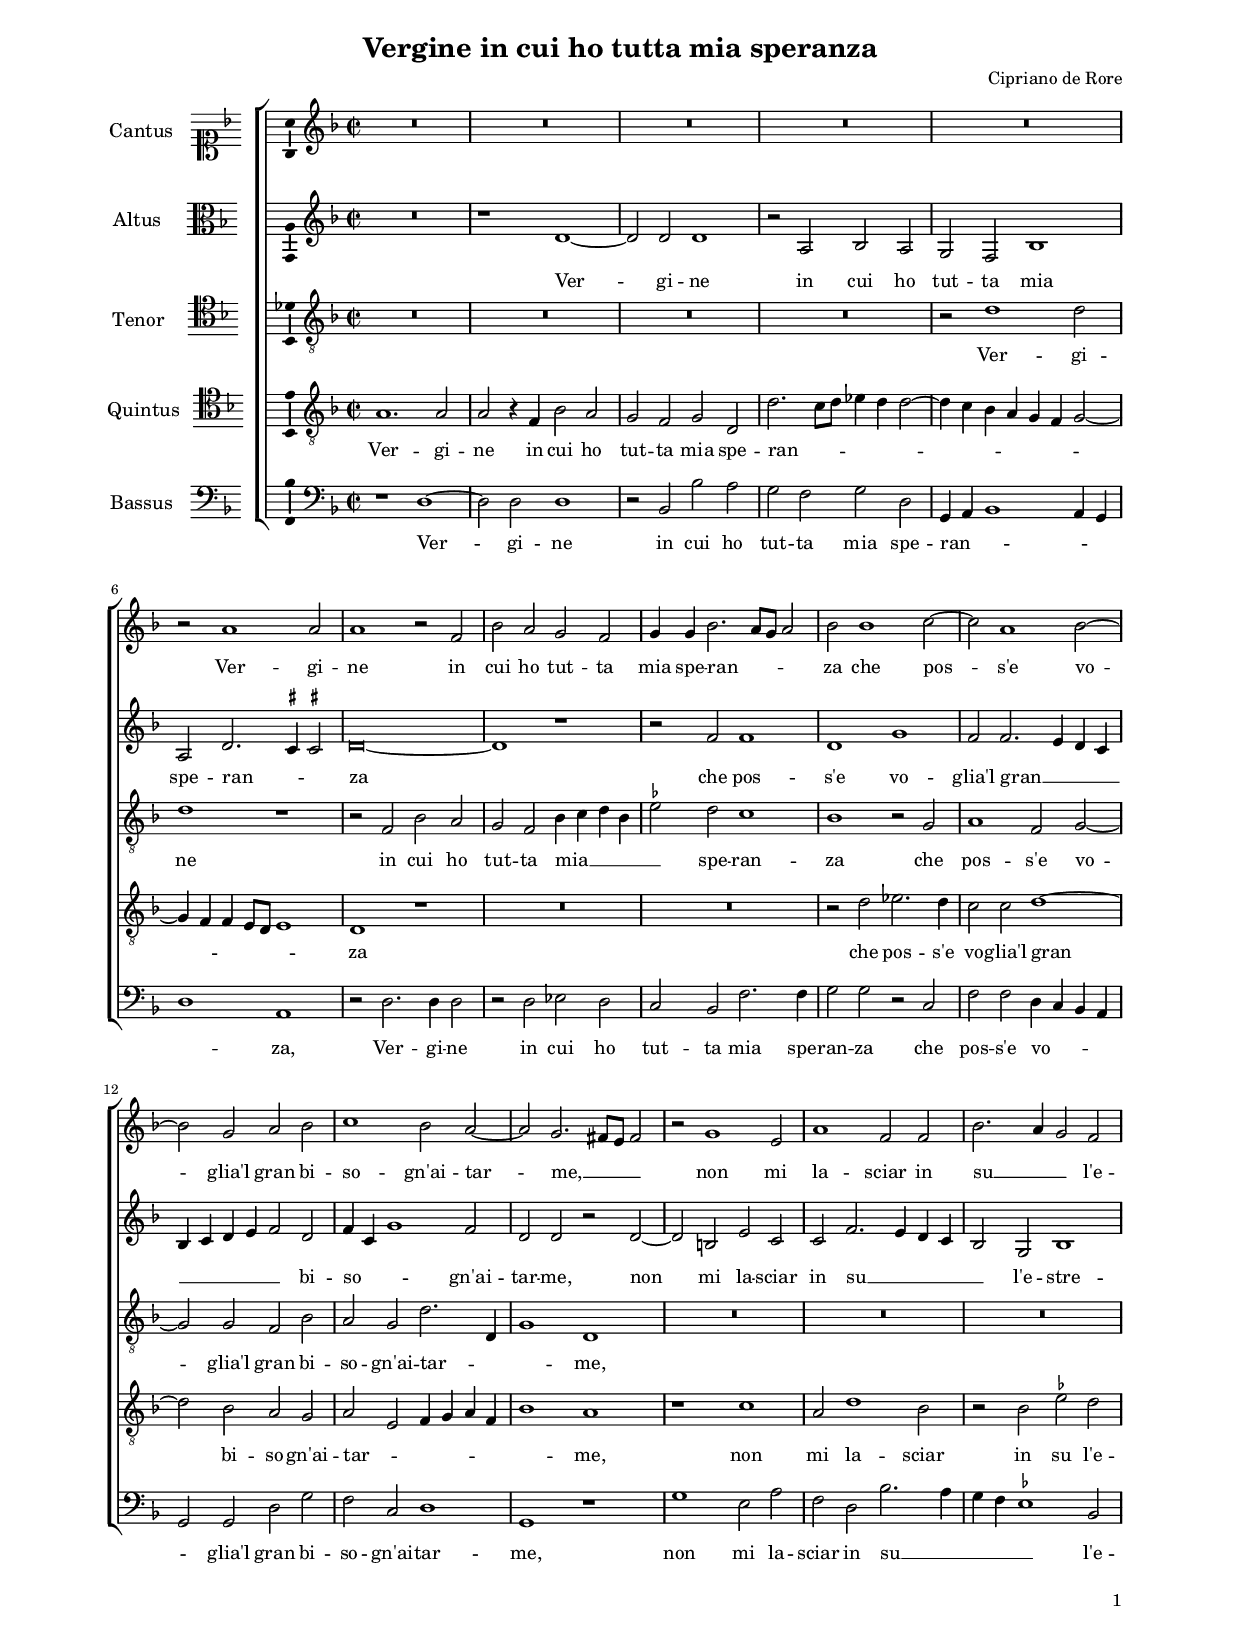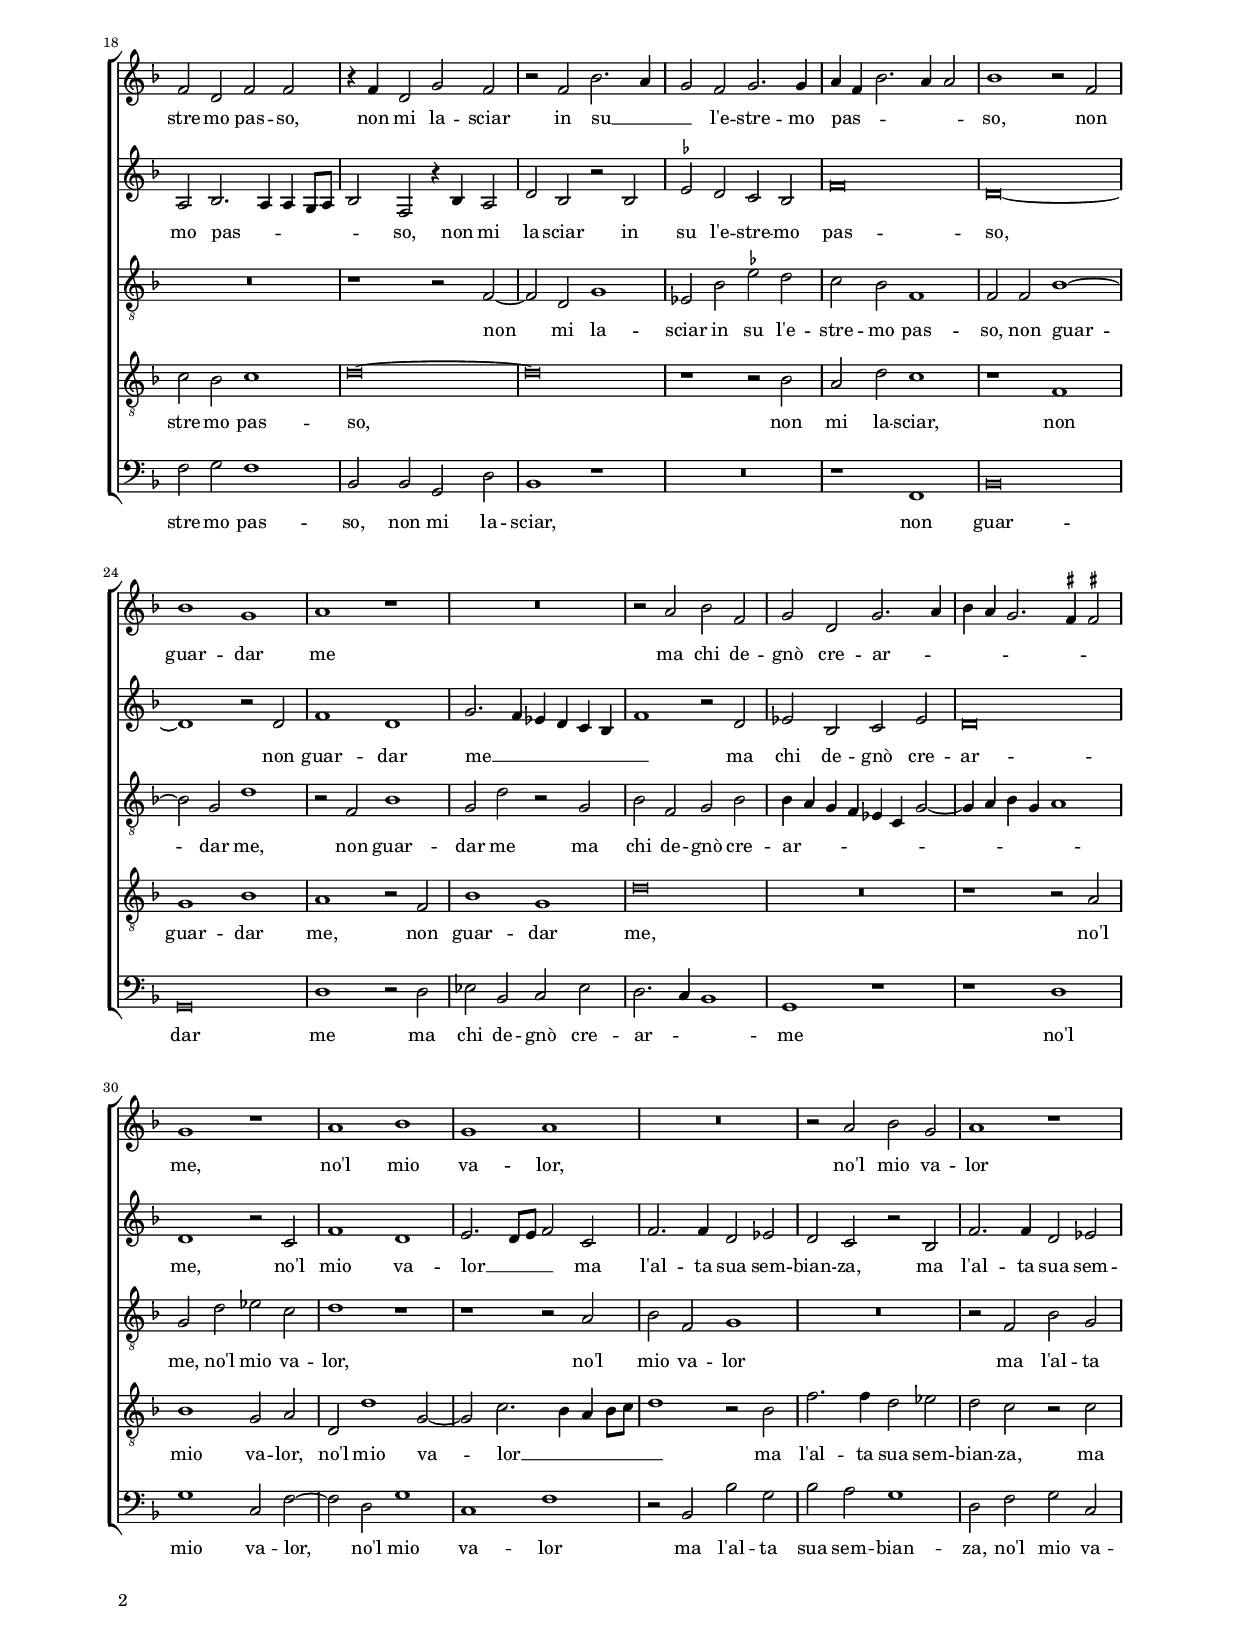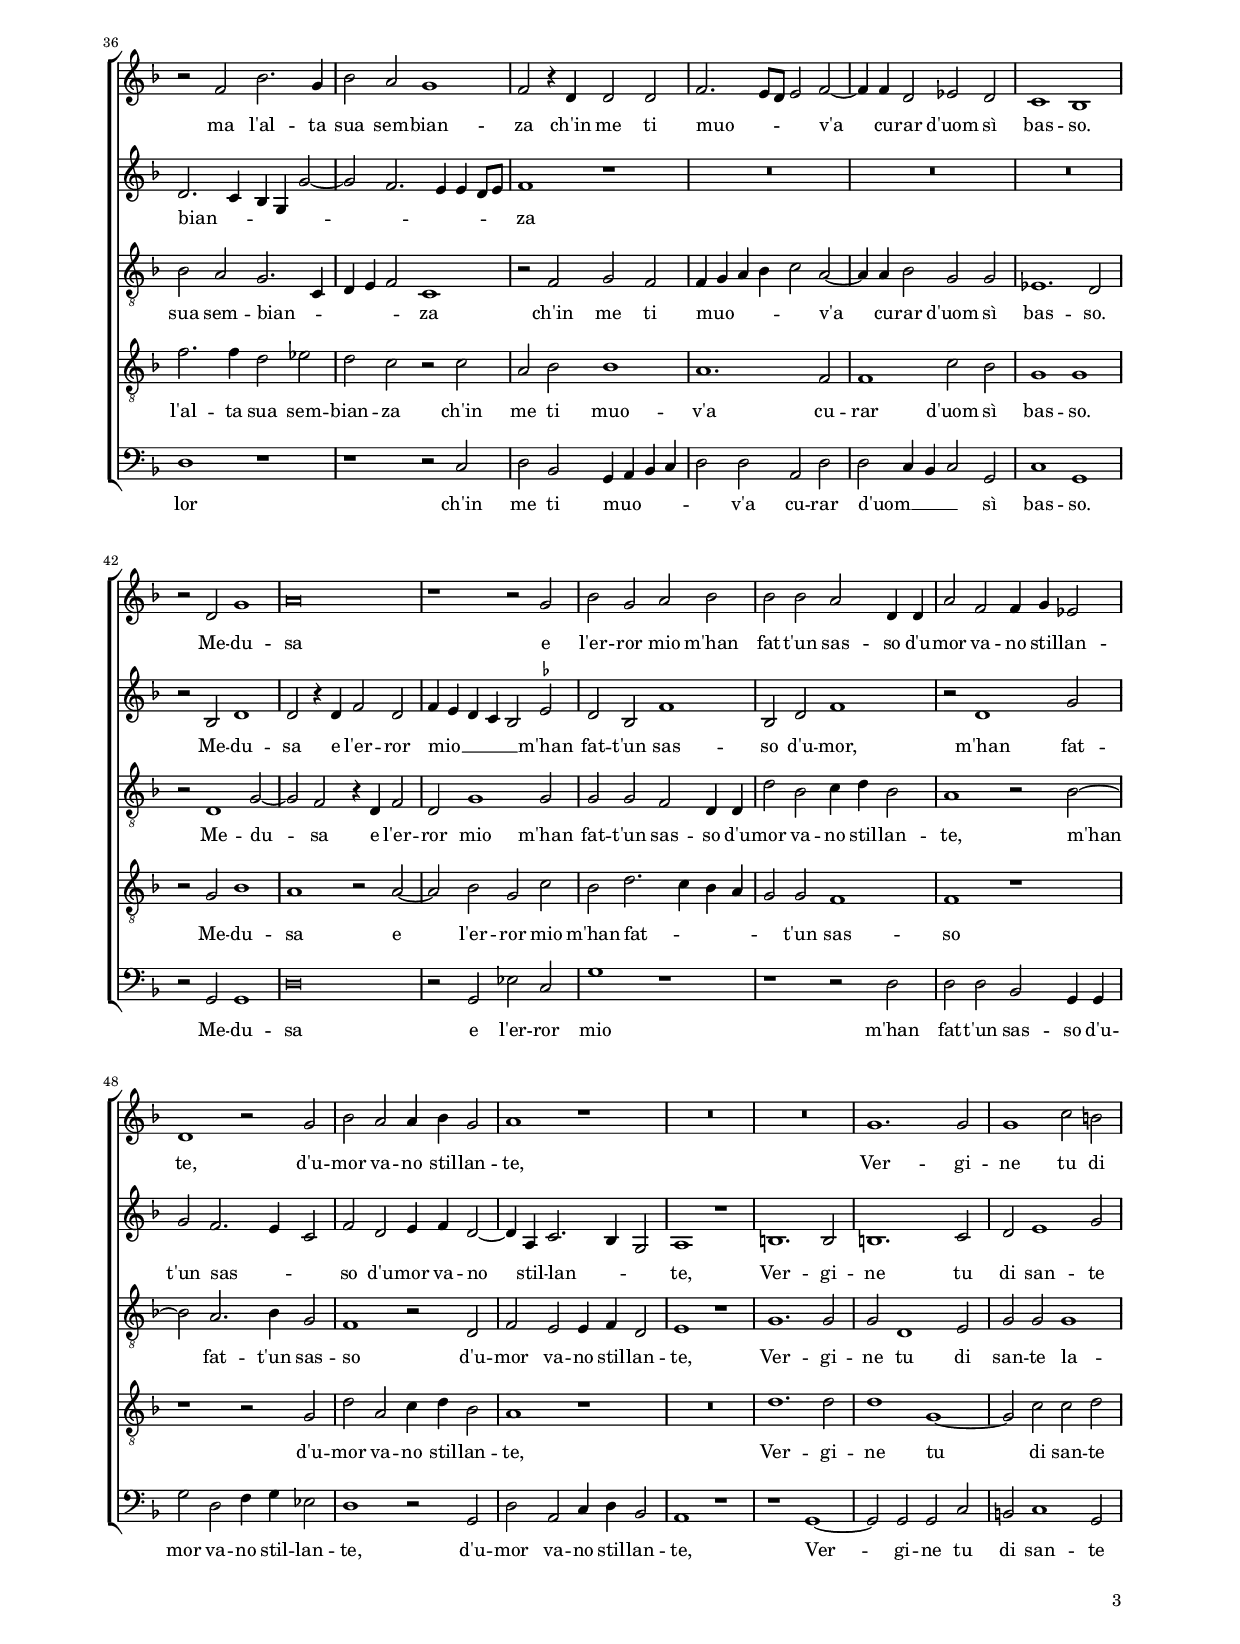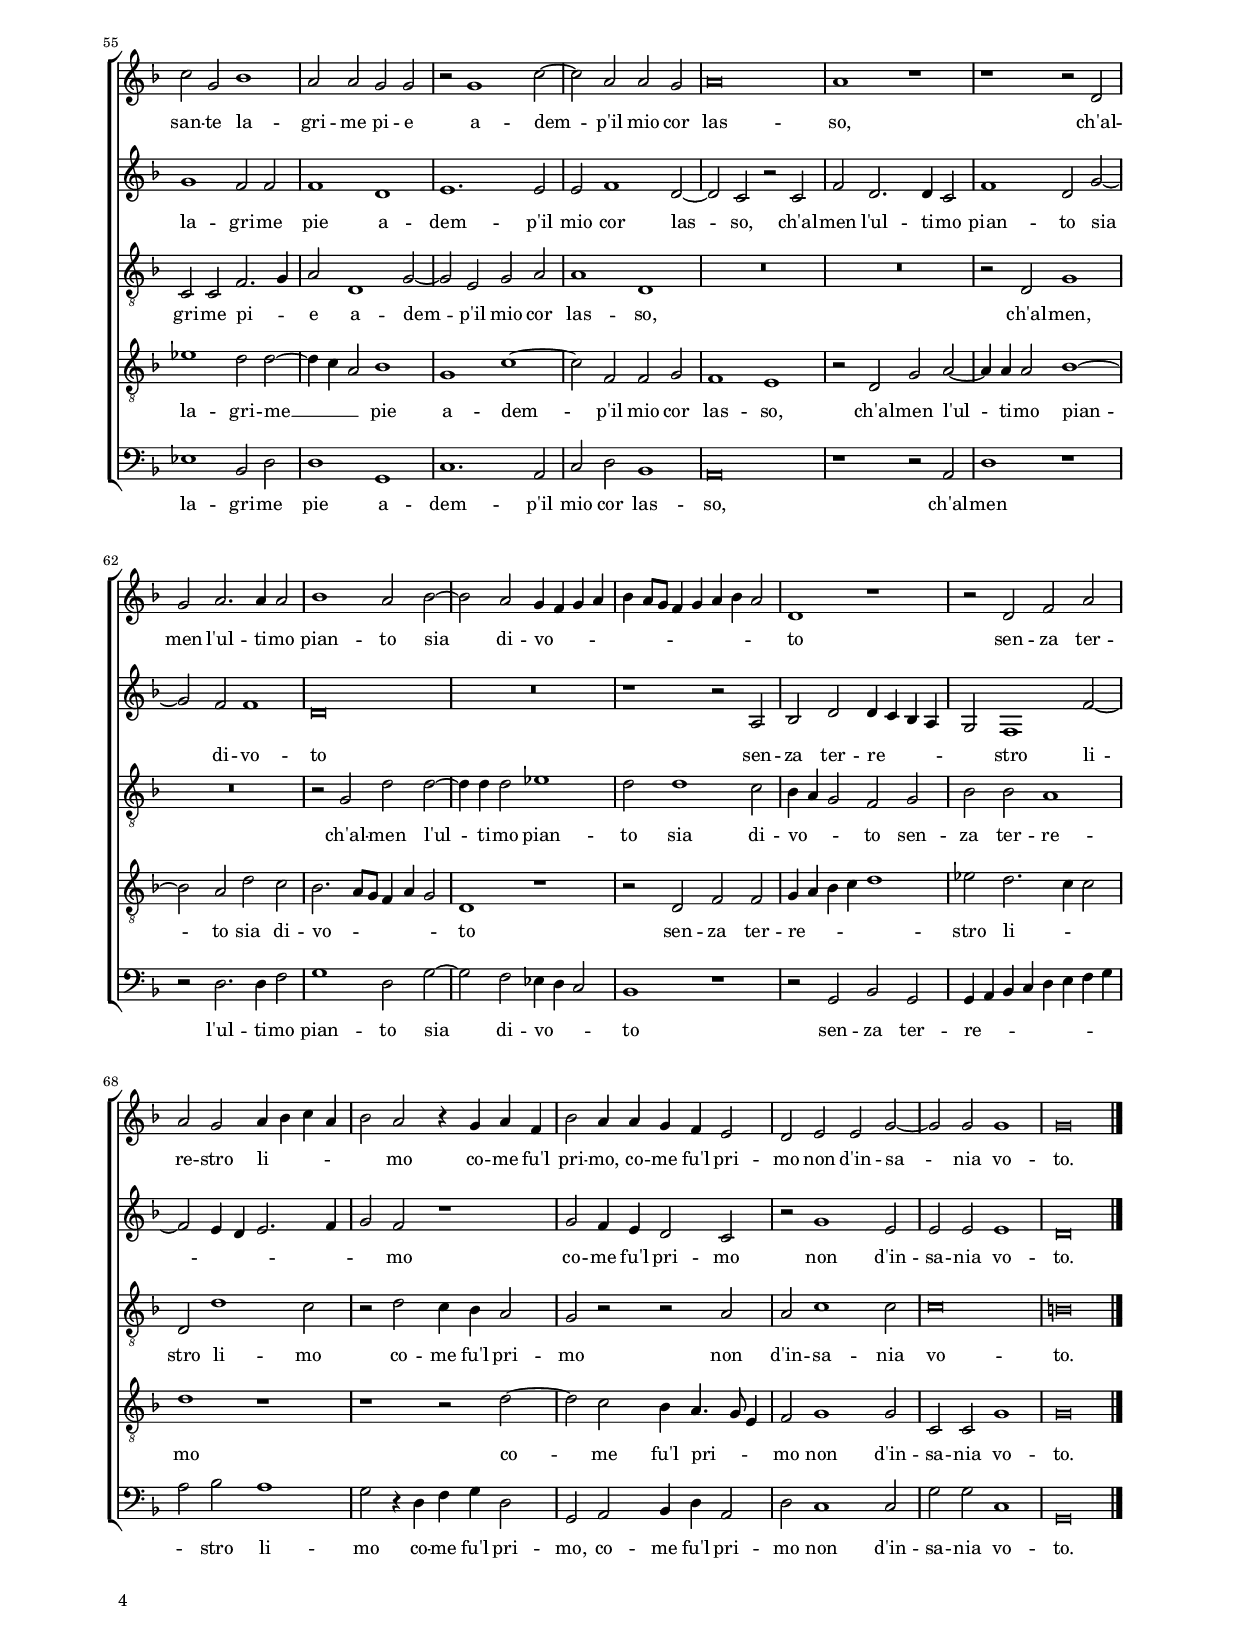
\header
{
  title="Vergine in cui ho tutta mia speranza"
  composer="Cipriano de Rore"
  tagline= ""
}

\version "2.24.1"
\include "deutsch.ly"
#(set-global-staff-size 15)
% #(set-default-paper-size "letter")
#(ly:set-option 'point-and-click #f)

	
\paper
	{
	top-margin = 1.8 \cm
	bottom-margin = 1.2 \cm
	left-margin = 2 \cm
	right-margin = 2 \cm
	ragged-bottom = ##f
	ragged-last-bottom = ##t
	print-page-number = ##f
	system-system-spacing = #'((basic-distance . 16) (minimum-distance . 14) (padding . 5) (strechability . 150))
	oddFooterMarkup=\markup   \fill-line { "" \fromproperty #'page:page-number-string }
	evenFooterMarkup=\markup  \fill-line { \fromproperty #'page:page-number-string "" }
	last-bottom-spacing = #'((basic-distance . 12) (minimum-distance . 7) (padding . 4))
	systems-per-page = 3
	page-count = 4
%	min-systems-per-page = 3
	markup-system-spacing.basic-distance = #12
	}

	
global = {
	\key f \major
	\time 2/2 \set Score.measureLength = #(ly:make-moment 2/1)
	\skip 1*2*73 \bar "|."
	}

	ficta = { \once \set suggestAccidentals = ##t }
	
	forget = #(define-music-function (music) (ly:music?) #{
		\accidentalStyle forget
		$music
		\accidentalStyle default
		#})
	
	m = \melisma
	me = \melismaEnd



incipitcantus = \markup { \score {
	{
	\set Staff.instrumentName = \markup { \fontsize #1 "Cantus" }
	\key f \major
	\clef soprano
	s4 \bar ""
	}
	\layout  {
	raggedright = ##t
	indent = 1.6 \cm
	line-width = 2.2\cm
	\context { \Staff \remove Time_signature_engraver }
	\override Staff.Clef.Y-extent = #'(0 . 0)
	}} \hspace #1 }
	
      
incipitaltus = \markup { \score {
	{
	\set Staff.instrumentName = \markup { \fontsize #1 "Altus" }
	\key f \major
	\clef alto
	s4 \bar ""
	}
	\layout  {
	raggedright = ##t
	indent = 1.6 \cm
	line-width = 2.2\cm
	\context { \Staff \remove Time_signature_engraver }
	\override Staff.Clef.Y-extent = #'(0 . 0)
	}} \hspace #1 }


incipittenor = \markup { \score {
	{
	\set Staff.instrumentName = \markup { \fontsize #1 "Tenor" }
	\key f \major
	\clef tenor
	s4 \bar ""
	}
	\layout  {
	raggedright = ##t
	indent = 1.6 \cm
	line-width = 2.2\cm
	\context { \Staff \remove Time_signature_engraver }
	\override Staff.Clef.Y-extent = #'(0 . 0)
	}} \hspace #1 }
      
      
incipitquintus = \markup { \score {
	{
	\set Staff.instrumentName = \markup { \fontsize #1 "Quintus" }
	\key f \major
	\clef tenor
	s4 \bar ""
	}
	\layout  {
	raggedright = ##t
	indent = 1.6 \cm
	line-width = 2.2\cm
	\context { \Staff \remove Time_signature_engraver }
	\override Staff.Clef.Y-extent = #'(0 . 0)
	}} \hspace #1 }
      
      
incipitbassus = \markup { \score {
	{
	\set Staff.instrumentName = \markup { \fontsize #1 "Bassus" }
	\key f \major
	\clef bass
	s4 \bar ""
	}
	\layout  {
	raggedright = ##t
	indent = 1.6 \cm
	line-width = 2.2\cm
	\context { \Staff \remove Time_signature_engraver }
	\override Staff.Clef.Y-extent = #'(0 . 0)
	}} \hspace #1 }


cantus =  \relative c''
	{
	R\breve
	R\breve
	R\breve
	R\breve
%5
	R\breve |
	r2 a1 a2
	a1 r2 f
	b2 a g f
	g4 g b2. \m a8 g a2 \me
%10
	b2 b1 c2~ |
	c2 a1 b2~
	b2 g a b
	c1 b2 a~
	a2 g2. \m fis8 e fis2 \me
%15
	r2 g1 e2 |
	a1 f2 f
	b2. \m a4 g2 \me f
	f2 d f f
	r4 f d2 g f
%20
	r2 f b2. \m a4 |
	g2 \me f g2. g4
	a4 \m f b2. a4 a2 \me
	b1 r2 f
	b1 g
%25
	a1 r |
	R\breve
	r2 a b f
	g2 d g2. \m a4
	b4 a g2. \ficta fis4 \ficta fis!2 \me
%30
	g1 r |
	a1 b
	g1 a
	R\breve
	r2 a b g
%35
	a1 r |
	r2 f b2. g4
	b2 a g1
	f2 r4 d d2 d
	f2. \m e8 d e2 \me f~
%40
	f4 f d2 es d |
	c1 b
	r2 d g1
	a\breve
	r1 r2 g
%45
	b2 g a b |
	b2 b a d,4 d
	a'2 f f4 g es2
	d1 r2 g
	b2 a a4 b g2
%50
	a1 r |
	R\breve
	R\breve
	g1. g2
	g1 c2 h
%55
	c2 g b1 |
	a2 a g g
	r2 g1 c2~
	c2 a a g
	a\breve
%60
	a1 r |
	r1 r2 d,
	g2 a2. a4 a2
	b1 a2 b~
	b2 a g4 \m f g a
%65
	b4 a8 g f4 g a b a2 \me |
	d,1 r
	r2 d f a
	a2 g a4 \m b c a
	b2 \me a r4 g a f
%70
	b2 a4 a g f e2 |
	d2 e e g~
	g2 g g1
	g\breve |
	}


altus =  \relative c'
	{
	R\breve
	r1 d~
	d2 d d1
	r2 a b a
%5
	g2 f b1 |
	a2 d2. \m \ficta cis4 \ficta cis!2 \me
	d\breve~
	d1 r
	r2 f f1
%10
	d1 g |
	f2 f2. \m e4 d c
	b4 c d e f2 \me d
	f4 \m c g'1 \me f2
	d2 d r d~
%15
	d2 h e c |
	c2 f2. \m e4 d c
	b2 \me g b1
	a2 b2. \m a4 a g8 a
	b2 \me f r4 b a2
%20
	d2 b r b |
	\ficta es2 d c b
	f'\breve
	d\breve~
	d1 r2 d
%25
	f1 d |
	g2. \m f4 es d c b
	f'1 \me r2 d
	es2 b c es
	d\breve
%30
	d1 r2 c |
	f1 d
	e2. \m d8 e f2 \me c
	f2. f4 d2 es
	d2 c r b
%35
	f'2. f4 d2 es |
	d2. \m c4 b g g'2~
	g2 f2. e4 e d8 e \me
	f1 r
	R\breve
%40
	R\breve |
	R\breve
	r2 b, d1
	d2 r4 d f2 d
	f4 \m e d c b2 \me \ficta es
%45
	d2 b f'1 |
	b,2 d f1
	r2 d1 g2
	g2 f2. \m e4 c2 \me
	f2 d e4 f d2~
%50
	d4 a c2. \m b4 g2 \me |
	a1 r
	h1. h2
	h1. c2
	d2 e1 g2
%55
	g1 f2 f |
	f1 d
	e1. e2
	e2 f1 d2~
	d2 c r c
%60
	f2 d2. d4 c2 |
	f1 d2 g~
	g2 f f1
	d\breve
	R\breve
%65
	r1 r2 a |
	b2 d d4 \m c b a
	g2 \me f1 f'2~
	f2 \m e4 d e2. f4
	g2 \me f r1
%70
	g2 f4 e d2 c |
	r2 g'1 e2
	e2 e e1
	d\breve |
	}


tenor =  \relative c'
	{
	R\breve
	R\breve
	R\breve
	R\breve
%5
	r2 d1 d2 |
	d1 r
	r2 f, b a
	g2 f b4 \m c d b
	\ficta es2 \me d c1
%10
	b1 r2 g |
	a1 f2 g~
	g2 g f b
	a2 g d'2. \m d,4
	g1 \me d
%15
	R\breve |
	R\breve
	R\breve
	R\breve
	r1 r2 f~
%20
	f2 d g1 |
	es2 b' \ficta es! d
	c2 b f1
	f2 f b1~
	b2 g d'1
%25
	r2 f, b1 |
	g2 d' r g,
	b2 f g b
	b4 \m a g f es c g'2~
	g4 a b g a1 \me
%30
	g2 d' es c |
	d1 r
	r1 r2 a
	b2 f g1
	R\breve
%35
	r2 f b g |
	b2 a g2. \m c,4
	d4 e f2 \me c1
	r2 f g f
	f4 \m g a b c2 \me a~
%40
	a4 a b2 g g |
	es1. d2
	r2 d1 g2~
	g2 f r4 d f2
	d2 g1 g2
%45
	g2 g f d4 d |
	d'2 b c4 d b2
	a1 r2 b~
	b2 a2. b4 g2
	f1 r2 d
%50
	f2 e e4 f d2 |
	e1 r
	g1. g2
	g2 d1 e2
	g2 g g1
%55
	c,2 c f2. \m g4 \me |
	a2 d,1 g2~
	g2 e g a
	a1 d,
	R\breve
%60
	R\breve |
	r2 d g1
	R\breve
	r2 g d' d~
	d4 d d2 es1
%65
	d2 d1 c2 |
	b4 \m a g2 \me f g
	b2 b a1
	d,2 d'1 c2
	r2 d c4 b a2
%70
	g2 r r a |
	a2 c1 c2
	c\breve
	h\breve |
	}

	
quintus  =  \relative c'
	{
	a1. a2
	a2 r4 f b2 a
	g2 f g d
	d'2. \m c8 d es4 d d2~
%5
	d4 c b a g f g2~ |
	g4 f f e8 d e1 \me
	d1 r
	R\breve
	R\breve
%10
	r2 d' es2. d4 |
	c2 c d1~
	d2 b a g
	a2 \m e f4 g a f
	b1 \me a
%15
	r1 c |
	a2 d1 b2
	r2 b \ficta es d
	c2 b c1
	d\breve~
%20
	d\breve |
	r1 r2 b
	a2 d c1
	r1 f,
	g1 b
%25
	a1 r2 f |
	b1 g
	d'\breve
	R\breve
	r1 r2 a
%30
	b1 g2 a |
	d,2 d'1 g,2~
	g2 c2. \m b4 a b8 c
	d1 \me r2 b
	f'2. f4 d2 es
%35
	d2 c r c |
	f2. f4 d2 es
	d2 c r c
	a2 b b1
	a1. f2
%40
	f1 c'2 b |
	g1 g
	r2 g b1
	a1 r2 a~
	a2 b g c
%45
	b2 d2. \m c4 b a |
	g2 \me g f1
	f1 r
	r1 r2 g
	d'2 a c4 d b2
%50
	a1 r |
	R\breve
	d1. d2
	d1 g,~
	g2 c c d
%55
	es1 d2 d~ |
	d4 \m c a2 \me b1
	g1 c~
	c2 f, f g
	f1 e
%60
	r2 d g a~ |
	a4 a a2 b1~
	b2 a d c
	b2. \m a8 g f4 a g2 \me
	d1 r
%65
	r2 d f f |
	g4 \m a b c d1 \me
	es2 d2. \m c4 c2 \me
	d1 r
	r1 r2 d~
%70
	d2 c b4 a4. \m g8 e4 \me |
	f2 g1 g2
	c,2 c g'1
	g\breve |
	}


bassus  =  \relative c
	{
	r1 d~
	d2 d d1
	r2 b b' a
	g2 f g d
%5
	g,4 \m a b1 a4 g |
	d'1 \me a
	r2 d2. d4 d2
	r2 d es d
	c2 b f'2. f4
%10
	g2 g r c, |
	f2 f d4 \m c b a
	g2 \me g d' g
	f2 c d1
	g,1 r
%15
	g'1 e2 a |
	f2 d b'2. \m a4
	g4 f \ficta es1 \me b2
	f'2 g f1
	b,2 b g d'
%20
	b1 r |
	R\breve
	r1 f
	b\breve
	g\breve
%25
	d'1 r2 d |
	es2 b c es
	d2. \m c4 b1 \me
	g1 r
	r1 d'
%30
	g1 c,2 f~ |
	f2 d g1
	c,1 f
	r2 b, b' g
	b2 a g1
%35
	d2 f g c, |
	d1 r
	r1 r2 c
	d2 b g4 \m a b c
	d2 \me d a d
%40
	d2 \m c4 b c2 \me g |
	c1 g
	r2 g g1
	d'\breve
	r2 g, es' c
%45
	g'1 r |
	r1 r2 d
	d2 d b g4 g
	g'2 d f4 g es2
	d1 r2 g,
%50
	d'2 a c4 d b2 |
	a1 r
	r1 g~
	g2 g g c
	h2 c1 g2
%55
	es'1 b2 d |
	d1 g,
	c1. a2
	c2 d b1
	a\breve
%60
	r1 r2 a |
	d1 r
	r2 d2. d4 f2
	g1 d2 g~
	g2 f es4 \m d c2 \me
%65
	b1 r |
	r2 g b g
	g4 \m a b c d e f g
	a2 \me b a1
	g2 r4 d f g d2
%70
	g,2 a b4 d a2 |
	d2 c1 c2
	g'2 g c,1
	g\breve |
	}

lyricscantus = \lyricmode {
	Ver -- gi -- ne in cui ho tut -- ta mia spe -- ran -- za
	che pos -- s'e vo -- glia'l gran bi -- so -- gn'ai -- tar -- me, __
	non mi la -- sciar in su __ l'e -- stre -- mo pas -- so,
	non mi la -- sciar in su __ l'e -- stre -- mo pas -- so,
	non guar -- dar me ma chi de -- gnò cre -- ar -- me,
	no'l mio va -- lor,
	no'l mio va -- lor ma l'al -- ta sua sem -- bian -- za
	ch'in me ti muo -- v'a cu -- rar d'uom sì bas -- so.
	Me -- du -- sa e l'er -- ror mio m'han fat -- t'un sas -- so
	d'u -- mor va -- no stil -- lan -- te,
	d'u -- mor va -- no stil -- lan -- te,
	Ver -- gi -- ne tu di san -- te
	la -- gri -- me pi -- e a -- dem -- p'il mio cor las -- so,
	ch'al -- men l'ul -- ti -- mo pian -- to sia di -- vo -- to
	sen -- za ter -- re -- stro li -- mo
	co -- me fu'l pri -- mo,
	co -- me fu'l pri -- mo non d'in -- sa -- nia vo -- to.
	}


lyricsaltus = \lyricmode {
	Ver -- gi -- ne in cui ho tut -- ta mia spe -- ran -- za
	che pos -- s'e vo -- glia'l gran __ bi -- so -- gn'ai -- tar -- me,
	non mi la -- sciar in su __ l'e -- stre -- mo pas -- so,
	non mi la -- sciar in su l'e -- stre -- mo pas -- so,
	non guar -- dar me __ ma chi de -- gnò cre -- ar -- me,
	no'l mio va -- lor __ ma l'al -- ta sua sem -- bian -- za,
	ma l'al -- ta sua sem -- bian -- za
	Me -- du -- sa e l'er -- ror mio __ m'han fat -- t'un sas -- so
	d'u -- mor,
	m'han fat -- t'un sas -- so
	d'u -- mor va -- no stil -- lan -- te,
	Ver -- gi -- ne tu di san -- te
	la -- gri -- me pie a -- dem -- p'il mio cor las -- so,
	ch'al -- men l'ul -- ti -- mo pian -- to sia di -- vo -- to
	sen -- za ter -- re -- stro li -- mo
	co -- me fu'l pri -- mo non d'in -- sa -- nia vo -- to.
	}


lyricstenor = \lyricmode {
	Ver -- gi -- ne in cui ho tut -- ta mia __ spe -- ran -- za
	che pos -- s'e vo -- glia'l gran bi -- so -- gn'ai -- tar -- me,
	non mi la -- sciar in su l'e -- stre -- mo pas -- so,
	non guar -- dar me,
	non guar -- dar me ma chi de -- gnò cre -- ar -- me,
	no'l mio va -- lor,
	no'l mio va -- lor ma l'al -- ta sua sem -- bian -- za
	ch'in me ti muo -- v'a cu -- rar d'uom sì bas -- so.
	Me -- du -- sa e l'er -- ror mio m'han fat -- t'un sas -- so
	d'u -- mor va -- no stil -- lan -- te,
	m'han fat -- t'un sas -- so
	d'u -- mor va -- no stil -- lan -- te,
	Ver -- gi -- ne tu di san -- te
	la -- gri -- me pi -- e a -- dem -- p'il mio cor las -- so,
	ch'al -- men,
	ch'al -- men l'ul -- ti -- mo pian -- to sia di -- vo -- to
	sen -- za ter -- re -- stro li -- mo
	co -- me fu'l pri -- mo non d'in -- sa -- nia vo -- to.
	}


lyricsquintus = \lyricmode {
	Ver -- gi -- ne in cui ho tut -- ta mia spe -- ran -- za
	che pos -- s'e vo -- glia'l gran bi -- so -- gn'ai -- tar -- me,
	non mi la -- sciar in su l'e -- stre -- mo pas -- so,
	non mi la -- sciar,
	non guar -- dar me,
	non guar -- dar me,
	no'l mio va -- lor,
	no'l mio va -- lor __ ma l'al -- ta sua sem -- bian -- za,
	ma l'al -- ta sua sem -- bian -- za
	ch'in me ti muo -- v'a cu -- rar d'uom sì bas -- so.
	Me -- du -- sa e l'er -- ror mio m'han fat -- t'un sas -- so
	d'u -- mor va -- no stil -- lan -- te,
	Ver -- gi -- ne tu di san -- te
	la -- gri -- me __ pie a -- dem -- p'il mio cor las -- so,
	ch'al -- men l'ul -- ti -- mo pian -- to sia di -- vo -- to
	sen -- za ter -- re -- stro li -- mo
	co -- me fu'l pri -- mo non d'in -- sa -- nia vo -- to.
	}


lyricsbassus = \lyricmode {
	Ver -- gi -- ne in cui ho tut -- ta mia spe -- ran -- za,
	Ver -- gi -- ne in cui ho tut -- ta mia spe -- ran -- za
	che pos -- s'e vo -- glia'l gran bi -- so -- gn'ai -- tar -- me,
	non mi la -- sciar in su __ l'e -- stre -- mo pas -- so,
	non mi la -- sciar,
	non guar -- dar me ma chi de -- gnò cre -- ar -- me
	no'l mio va -- lor,
	no'l mio va -- lor ma l'al -- ta sua sem -- bian -- za,
	no'l mio va -- lor
	ch'in me ti muo -- v'a cu -- rar d'uom __ sì bas -- so.
	Me -- du -- sa e l'er -- ror mio m'han fat -- t'un sas -- so
	d'u -- mor va -- no stil -- lan -- te,
	d'u -- mor va -- no stil -- lan -- te,
	Ver -- gi -- ne tu di san -- te
	la -- gri -- me pie a -- dem -- p'il mio cor las -- so,
	ch'al -- men l'ul -- ti -- mo pian -- to sia di -- vo -- to
	sen -- za ter -- re -- stro li -- mo
	co -- me fu'l pri -- mo,
	co -- me fu'l pri -- mo non d'in -- sa -- nia vo -- to.
	}


\score
{  
	\transpose c c {
	\new ChoirStaff \with { \override StaffGrouper.staff-staff-spacing.basic-distance = #12 }
	<<

	\new Staff << \global
	\new Voice="v1" {
		\set Staff.instrumentName=\incipitcantus
%		\set Staff.instrumentName= "S"
		\set Staff.midiInstrument = "reed organ"
		\clef violin
		\cantus }
	\new Lyrics \lyricsto "v1" {\lyricscantus }
	>>


	\new Staff << \global
	\new Voice="v2" {
		\set Staff.instrumentName=\incipitaltus
%		\set Staff.instrumentName= "A"
		\set Staff.midiInstrument = "reed organ"
		\clef violin 
		\altus}
	\new Lyrics \lyricsto "v2" {\lyricsaltus }
	>>


	\new Staff << \global
	\new Voice="v3" {
		\set Staff.instrumentName=\incipittenor
%		\set Staff.instrumentName= "T"
		\set Staff.midiInstrument = "reed organ"
		\clef "G_8"
		\tenor }
	\new Lyrics \lyricsto "v3" {\lyricstenor }
	>>


	\new Staff << \global
	\new Voice="v5" {
		\set Staff.instrumentName=\incipitquintus
%		\set Staff.instrumentName= "Q"
		\set Staff.midiInstrument = "reed organ"
		\clef "G_8"
		\quintus}
	\new Lyrics \lyricsto "v5" {\lyricsquintus }
	>>


	\new Staff << \global
	\new Voice="v4" {
		\set Staff.instrumentName=\incipitbassus
%		\set Staff.instrumentName= "B"
		\set Staff.midiInstrument = "reed organ"
		\clef bass 
		\bassus }
	\new Lyrics \lyricsto "v4" {\lyricsbassus}
	>>

	>>
	} % transpose

	\layout
	{
	indent = 2.5\cm
	\context { \Lyrics \override VerticalAxisGroup.nonstaff-relatedstaff-spacing.padding = #1.5 }
	\context { \Staff \override TimeSignature.break-visibility = #end-of-line-invisible }
	\context { \Staff \consists Ambitus_engraver }
	\context { \Score \override BarNumber.padding = #2 }
	\context { \Voice \override NoteHead.style = #'baroque }
	}
	
\midi
	{
	\tempo 2 = 90
	}
	
}


% EOF
